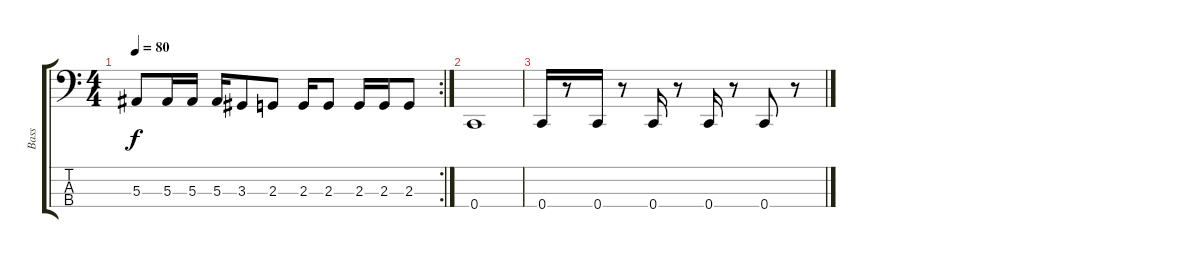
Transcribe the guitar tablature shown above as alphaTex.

\track ("Bass" "Bass") {instrument electricbassfinger}
\staff {score tabs}
\tuning (Eb2 Bb1 F1 C1) {hide}
\rc 2
\ts (4 4)
\tempo 80
\clef f4
\ks c
5.3.8{dy f} 5.3.16 5.3.16 5.3.16 3.3.8 2.3.8 2.3.16 2.3.8 2.3.16 2.3.16 2.3.8 |
0.4.1 |
0.4.16 r.8 0.4.16 r.8 0.4.16 r.8 0.4.16 r.8 0.4.8 r.8
